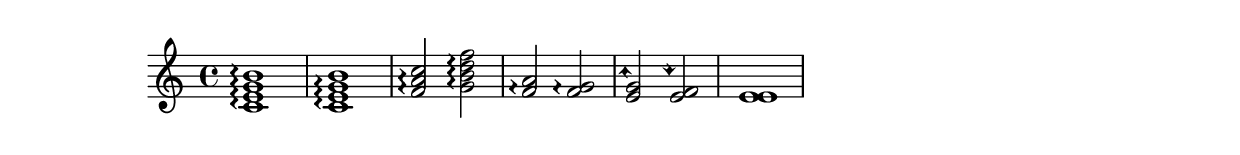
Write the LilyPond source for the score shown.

\version "2.19.21"

\header {
  texidoc = "Arpeggios do not overshoot the highest note head.
The first chord in this example simulates overshoot using
@code{'positions} for comparison with the correct behavior.

Exceptions are intervals smaller than a third; we ensure to have
at least two wiggles (or a wiggle plus an arrow head)."
}

\relative {
  % simulate overshoot for comparison
  \once \override Arpeggio.positions = #'(-3 . 1)
  <c' e g b>1\arpeggio
  <c e g b>1\arpeggio
  <f a c>2\arpeggio <g b d f>\arpeggio
  <f a>2\arpeggio <f g>\arpeggio
  \override Arpeggio.arpeggio-direction = #UP
  <e g>2\arpeggio
  \override Arpeggio.arpeggio-direction = #DOWN
    <e f>\arpeggio
  \revert Arpeggio.arpeggio-direction
  <e e>1\arpeggio
}
